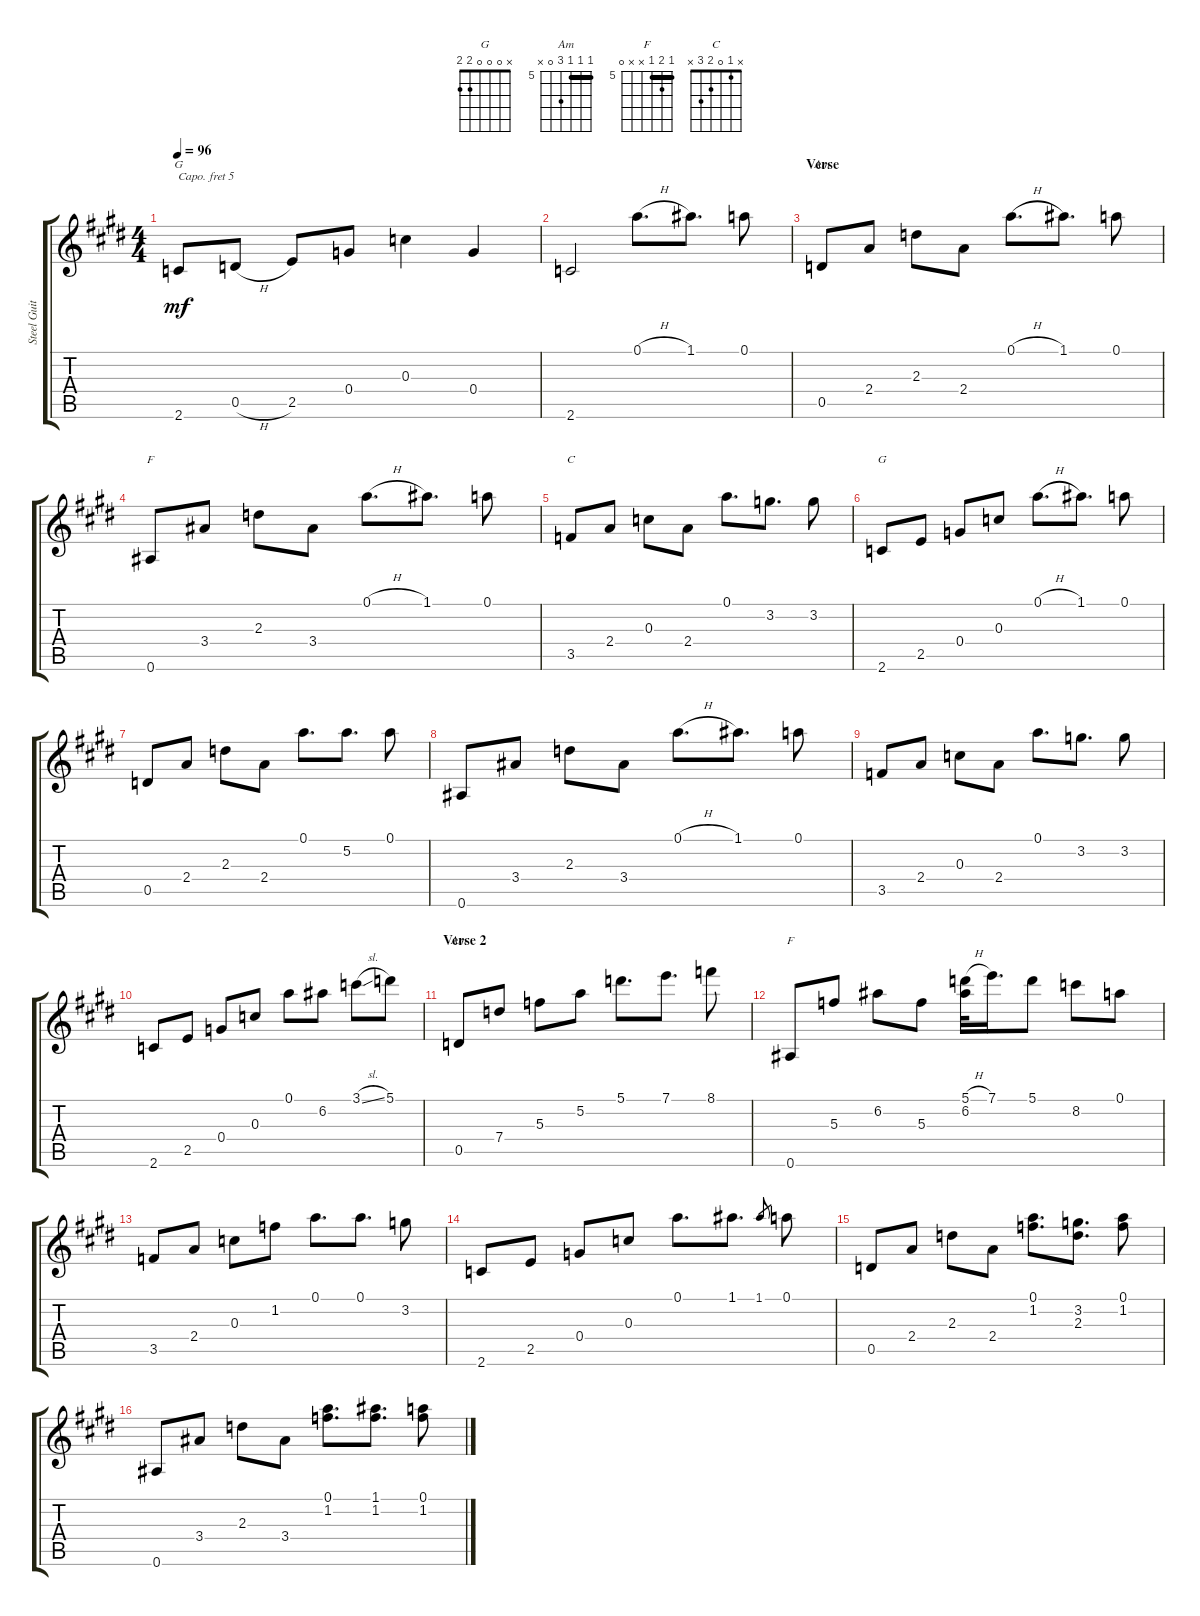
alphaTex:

\track ("Steel Guitar" "Steel Guit") {instrument acousticguitarsteel}
\staff {score tabs}
\capo 5
\tuning (E4 B3 G3 D3 A2 F2) {hide}
\chord ("G" x 0 0 0 x 2)
\chord ("Am" x 1 2 2 0 x)
\chord ("F" x 1 2 3 3 0)
\chord ("C" x 1 0 2 3 x)
\chord ("G" x 0 0 0 2 2)
\chord ("Am" 5 5 5 7 0 x) {firstfret 5 barre 5}
\chord ("F" 5 6 5 x x 0) {firstfret 5 barre 5}
\ts (4 4)
\tempo 96
\clef g2
\ks e
2.6.8{ch "G" dy mf} 0.5{h}.8 2.5.8 0.4.8 0.3.4 0.4.4 |
2.6.2 0.1{h}.8{d} 1.1.8{d} 0.1.8 |
\section ("" "Verse")
0.5.8{ch "Am"} 2.4.8 2.3.8 2.4.8 0.1{h}.8{d} 1.1.8{d} 0.1.8 |
0.6.8{ch "F"} 3.4.8 2.3.8 3.4.8 0.1{h}.8{d} 1.1.8{d} 0.1.8 |
3.5.8{ch "C"} 2.4.8 0.3.8 2.4.8 0.1.8{d} 3.2.8{d} 3.2.8 |
2.6.8{ch "G"} 2.5.8 0.4.8 0.3.8 0.1{h}.8{d} 1.1.8{d} 0.1.8 |
0.5.8 2.4.8 2.3.8 2.4.8 0.1.8{d} 5.2.8{d} 0.1.8 |
0.6.8 3.4.8 2.3.8 3.4.8 0.1{h}.8{d} 1.1.8{d} 0.1.8 |
3.5.8 2.4.8 0.3.8 2.4.8 0.1.8{d} 3.2.8{d} 3.2.8 |
2.6.8 2.5.8 0.4.8 0.3.8 0.1.8 6.2.8 3.1{sl}.8 5.1.8 |
\section ("" "Verse 2")
0.5.8{ch "Am"} 7.4.8 5.3.8 5.2.8 5.1.8{d} 7.1.8{d} 8.1.8 |
0.6.8{ch "F"} 5.3.8 6.2.8 5.3.8 (5.1{h} 6.2).32 7.1.16{d} 5.1.8 8.2.8 0.1.8 |
3.5.8 2.4.8 0.3.8 1.2.8 0.1.8{d} 0.1.8{d} 3.2.8 |
2.6.8 2.5.8 0.4.8 0.3.8 0.1.8{d} 1.1.8{d} 1.1.8{gr} 0.1.8 |
0.5.8 2.4.8 2.3.8 2.4.8 (0.1 1.2).8{d} (3.2 2.3).8{d} (0.1 1.2).8 |
0.6.8 3.4.8 2.3.8 3.4.8 (0.1 1.2).8{d} (1.1 1.2).8{d} (0.1 1.2).8
